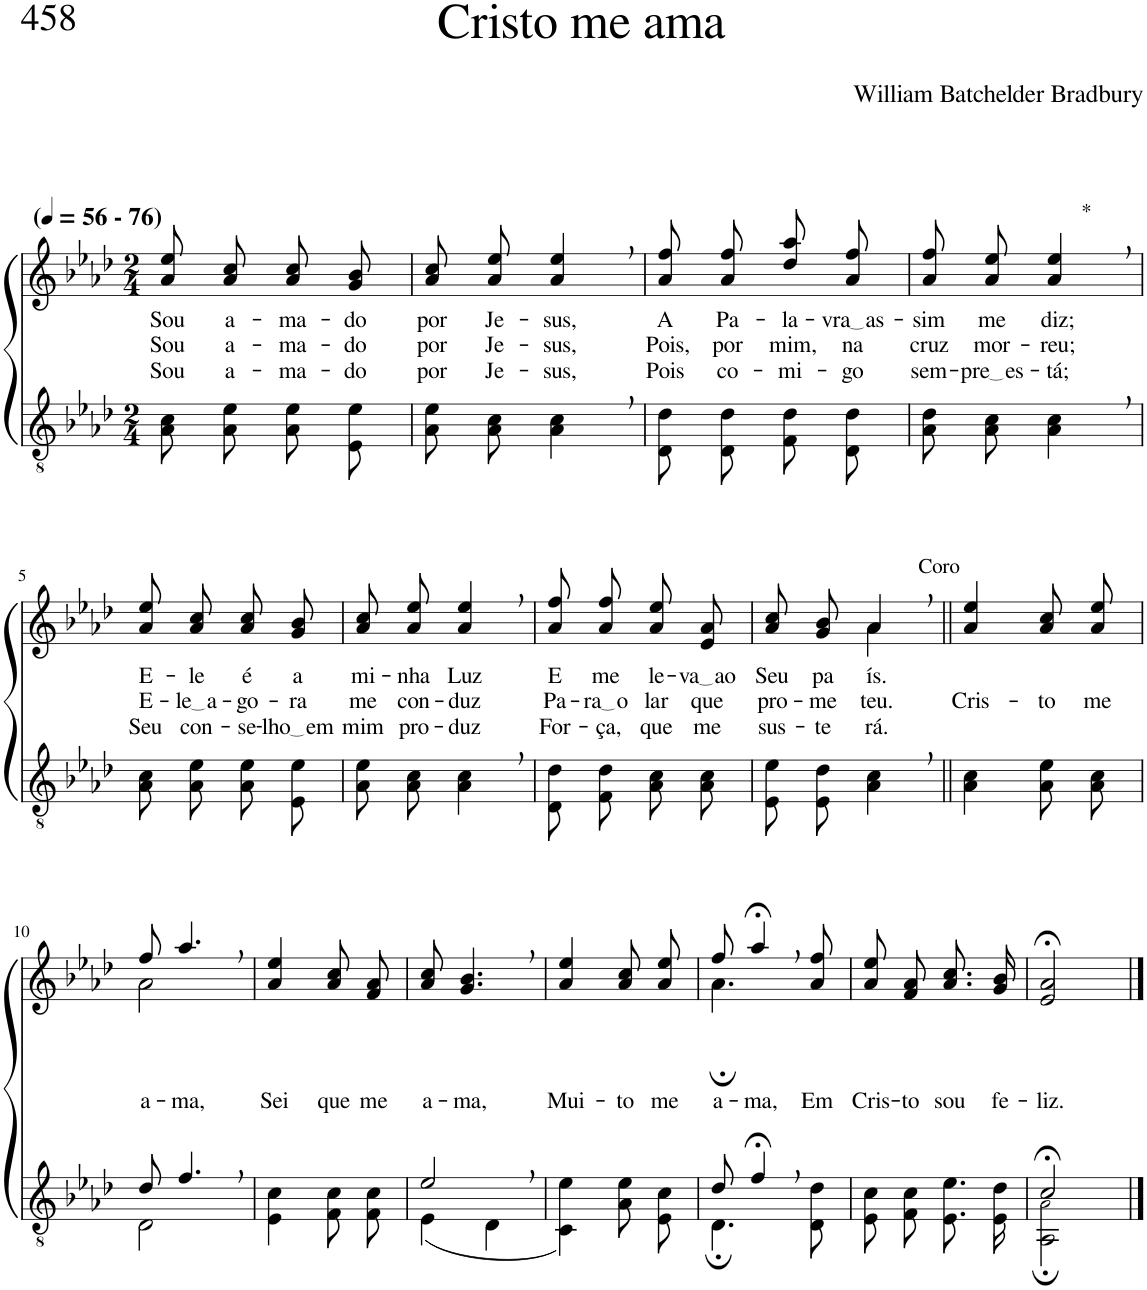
**kern	**kern	**text	**text	**text
*part2	*part1	*part1	*part1	*part1
*staff2	*staff1	*staff1	*staff1	*staff1
*I"Parte III e IV	*I"Parte I e II	*	*	*
*clefGv2	*clefG2	*	*	*
*Trd3c5	*Trd3c5	*	*	*
*k[b-e-a-d-]	*k[b-e-a-d-]	*	*	*
*M2/4	*M2/4	*	*	*
*MM56	*MM56	*	*	*
=1	=1	=1	=1	=1
!	!LO:TX:a:B:t=(	!	!	!
!	!LO:TX:a:B:t=- 76)	!	!	!
!	!	!LO:LY:b	!LO:LY:b	!LO:LY:b
8A-\ 8c\L	8a-\ 8ee-\L	Sou	Sou	Sou
!	!	!LO:LY:b	!LO:LY:b	!LO:LY:b
8A-\ 8e-\J	8a-\ 8cc\J	a-	a-	a-
!	!	!LO:LY:b	!LO:LY:b	!LO:LY:b
8A-\ 8e-\L	8a-/ 8cc/L	-ma-	-ma-	-ma-
!	!	!LO:LY:b	!LO:LY:b	!LO:LY:b
8E-\ 8e-\J	8g/ 8b-/J	-do	-do	-do
=2	=2	=2	=2	=2
!	!	!LO:LY:b	!LO:LY:b	!LO:LY:b
8A-\ 8e-\L	8a-\ 8cc\L	por	por	por
!	!	!LO:LY:b	!LO:LY:b	!LO:LY:b
8A-\ 8c\J	8a-\ 8ee-\J	Je-	Je-	Je-
!	!	!LO:LY:b	!LO:LY:b	!LO:LY:b
4A-\, 4c\,	4a-/, 4ee-/,	-sus,	-sus,	-sus,
=3	=3	=3	=3	=3
!	!	!LO:LY:b	!LO:LY:b	!LO:LY:b
8D-/ 8d-/L	8a-\ 8ff\L	A	Pois,	Pois
!	!	!LO:LY:b	!LO:LY:b	!LO:LY:b
8D-/ 8d-/J	8a-\ 8ff\J	Pa-	por	co-
!	!	!LO:LY:b	!LO:LY:b	!LO:LY:b
8F/ 8d-/L	8dd-\ 8aa-\L	-la-	mim,	-mi-
!	!	!LO:LY:b	!LO:LY:b	!LO:LY:b
8D-/ 8d-/J	8a-\ 8ff\J	vra as	na	-go
=4	=4	=4	=4	=4
!	!	!LO:LY:b	!LO:LY:b	!LO:LY:b
8A-\ 8d-\L	8a-\ 8ff\L	-sim	cruz	sem-
!	!	!LO:LY:b	!LO:LY:b	!LO:LY:b
8A-\ 8c\J	8a-\ 8ee-\J	me	mor-	pre es
!	!LO:TX:a:t=*	!	!	!
!	!	!LO:LY:b	!LO:LY:b	!LO:LY:b
4A-\, 4c\,	4a-/, 4ee-/,	diz;	-reu;	-tá;
!!LO:LB:g=z
=5	=5	=5	=5	=5
!	!	!LO:LY:b	!LO:LY:b	!LO:LY:b
8A-\ 8c\L	8a-\ 8ee-\L	E-	E-	Seu
!	!	!LO:LY:b	!LO:LY:b	!LO:LY:b
8A-\ 8e-\J	8a-\ 8cc\J	-le	le a	con-
!	!	!LO:LY:b	!LO:LY:b	!LO:LY:b
8A-\ 8e-\L	8a-/ 8cc/L	é	-go-	-se-
!	!	!LO:LY:b	!LO:LY:b	!LO:LY:b
8E-\ 8e-\J	8g/ 8b-/J	a	-ra	lho em
=6	=6	=6	=6	=6
!	!	!LO:LY:b	!LO:LY:b	!LO:LY:b
8A-\ 8e-\L	8a-\ 8cc\L	mi-	me	mim
!	!	!LO:LY:b	!LO:LY:b	!LO:LY:b
8A-\ 8c\J	8a-\ 8ee-\J	-nha	con-	pro-
!	!	!LO:LY:b	!LO:LY:b	!LO:LY:b
4A-\, 4c\,	4a-/, 4ee-/,	Luz	-duz	-duz
=7	=7	=7	=7	=7
!	!	!LO:LY:b	!LO:LY:b	!LO:LY:b
8D-/ 8d-/L	8a-\ 8ff\L	E	Pa-	For-
!	!	!LO:LY:b	!LO:LY:b	!LO:LY:b
8F/ 8d-/J	8a-\ 8ff\J	me	ra o	-ça,
!	!	!LO:LY:b	!LO:LY:b	!LO:LY:b
8A-\ 8c\L	8a-/ 8ee-/L	le-	lar	que
!	!	!LO:LY:b	!LO:LY:b	!LO:LY:b
8A-\ 8c\J	8e-/ 8a-/J	va ao	que	me
=8	=8	=8	=8	=8
!	!	!LO:LY:b	!LO:LY:b	!LO:LY:b
*	*^	*	*	*
8E-/ 8e-/L	8a-/ 8cc/L	4ryy	Seu	pro-	sus-
!	!	!	!LO:LY:b	!LO:LY:b	!LO:LY:b
8E-/ 8d-/J	8g/ 8b-/J	.	pa-	-me-	-te-
!	!LO:TX:a:t=Coro	!	!	!	!
!	!	!	!LO:LY:b	!LO:LY:b	!LO:LY:b
4A-\, 4c\,	4a-,/	4a-\	-ís.	-teu.	-rá.
=9||	=9||	=9||	=9||	=9||	=9||
!	!	!	!	!LO:LY:b	!
*	*v	*v	*	*	*
4A-\ 4c\	4a-/ 4ee-/	.	Cris-	.
!	!	!	!LO:LY:b	!
8A-\ 8e-\L	8a-\ 8cc\L	.	-to	.
!	!	!	!LO:LY:b	!
8A-\ 8c\J	8a-\ 8ee-\J	.	me	.
!!LO:LB:g=z
=10	=10	=10	=10	=10
*^	*^	*	*	*
!	!	!	!	!LO:LY:b	!	!
8d-/	2D-\	8ff/	2a-\	a-	.	.
!	!	!	!	!LO:LY:b	!	!
4.f,/	.	4.aa-,/	.	-ma,	.	.
*v	*v	*	*	*	*	*
*	*v	*v	*	*	*
=11	=11	=11	=11	=11
!	!	!LO:LY:b	!	!
4E-\ 4c\	4a-/ 4ee-/	Sei	.	.
!	!	!LO:LY:b	!	!
8F/ 8c/L	8a-/ 8cc/L	que	.	.
!	!	!LO:LY:b	!	!
8F/ 8c/J	8f/ 8a-/J	me	.	.
=12	=12	=12	=12	=12
*^	*	*	*	*
!	!	!	!LO:LY:b	!	!
2e-,/	(4E-\	8a-/ 8cc/	a-	.	.
!	!	!	!LO:LY:b	!	!
.	.	4.g/, 4.b-/,	-ma,	.	.
.	4D-\	.	.	.	.
=13	=13	=13	=13	=13	=13
!	!	!	!LO:LY:b	!	!
*v	*v	*	*	*	*
4C\ 4e-\)	4a-/ 4ee-/	Mui-	.	.
!	!	!LO:LY:b	!	!
8A-\ 8e-\L	8a-\ 8cc\L	-to	.	.
!	!	!LO:LY:b	!	!
8E-\ 8c\J	8a-\ 8ee-\J	me	.	.
=14	=14	=14	=14	=14
*^	*^	*	*	*
!	!	!	!	!LO:LY:b	!	!
8d-/	4.D-;\	8ff/	4.a-;\	a-	.	.
!	!	!	!	!LO:LY:b	!	!
4f;<,/	.	4aa-;<,/	.	-ma,	.	.
!	!	!	!	!LO:LY:b	!	!
8ryy	8D-\ 8d-\	8a-/ 8ff/	8ryy	Em	.	.
=15	=15	=15	=15	=15	=15	=15
!	!	!	!	!LO:LY:b	!	!
*v	*v	*	*	*	*	*
*	*v	*v	*	*	*
8E-/ 8c/L	8a-/ 8ee-/L	Cris-	.	.
!	!	!LO:LY:b	!	!
8F/ 8c/J	8f/ 8a-/J	-to	.	.
!	!	!LO:LY:b	!	!
8.E-/ 8.e-/L	8.a-/ 8.cc/L	sou	.	.
!	!	!LO:LY:b	!	!
16E-/ 16d-/Jk	16g/ 16b-/Jk	fe-	.	.
=16	=16	=16	=16	=16
*^	*	*	*	*
!	!	!	!LO:LY:b	!	!
2c;</	2AA-\; 2A-!\;	2e-/;< 2a-/;<	-liz.	.	.
*v	*v	*	*	*	*
==	==	==	==	==
*-	*-	*-	*-	*-
